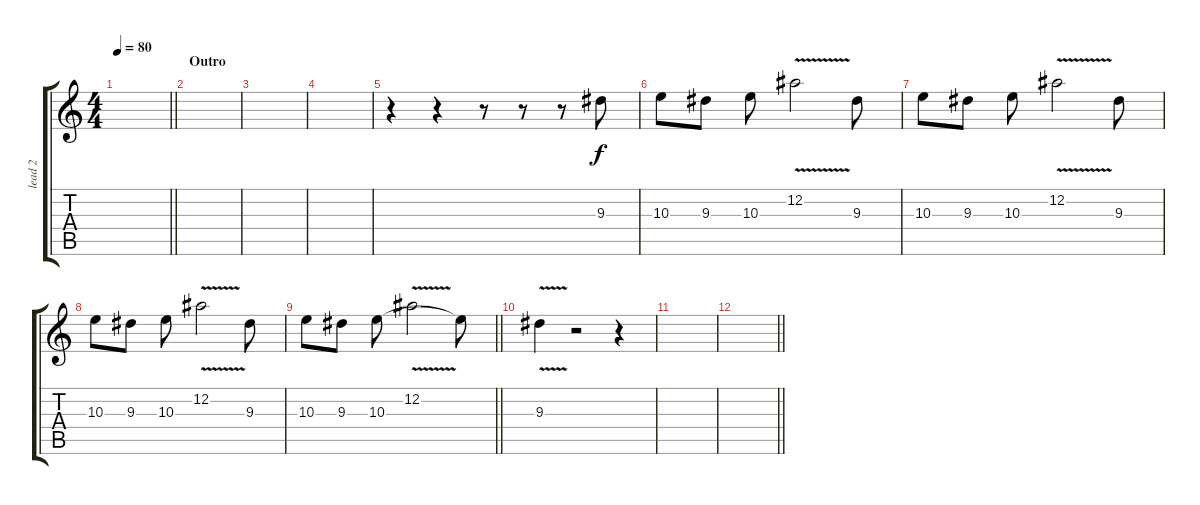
\track ("lead 2" "lead 2") {instrument overdrivenguitar}
\staff {score tabs}
\tuning (Eb4 Bb3 Gb3 Db3 Ab2 Eb2) {hide}
\ts (4 4)
\tempo 80
\clef g2
\barLineRight lightlight
\ks c
|
\section ("" "Outro")
|
|
|
r.4 r.4 r.8 r.8 r.8 9.3.8 |
10.3.8 9.3.8 10.3.8 12.2{v}.2 9.3.8 |
10.3.8 9.3.8 10.3.8 12.2{v}.2 9.3.8 |
10.3.8 9.3.8 10.3.8 12.2{v}.2 9.3.8 |
\barLineRight lightlight
10.3.8 9.3.8 10.3.8 12.2{v}.2 10.3{t}.8 |
9.3{v}.4 r.2 r.4 |
|
\barLineRight lightlight
